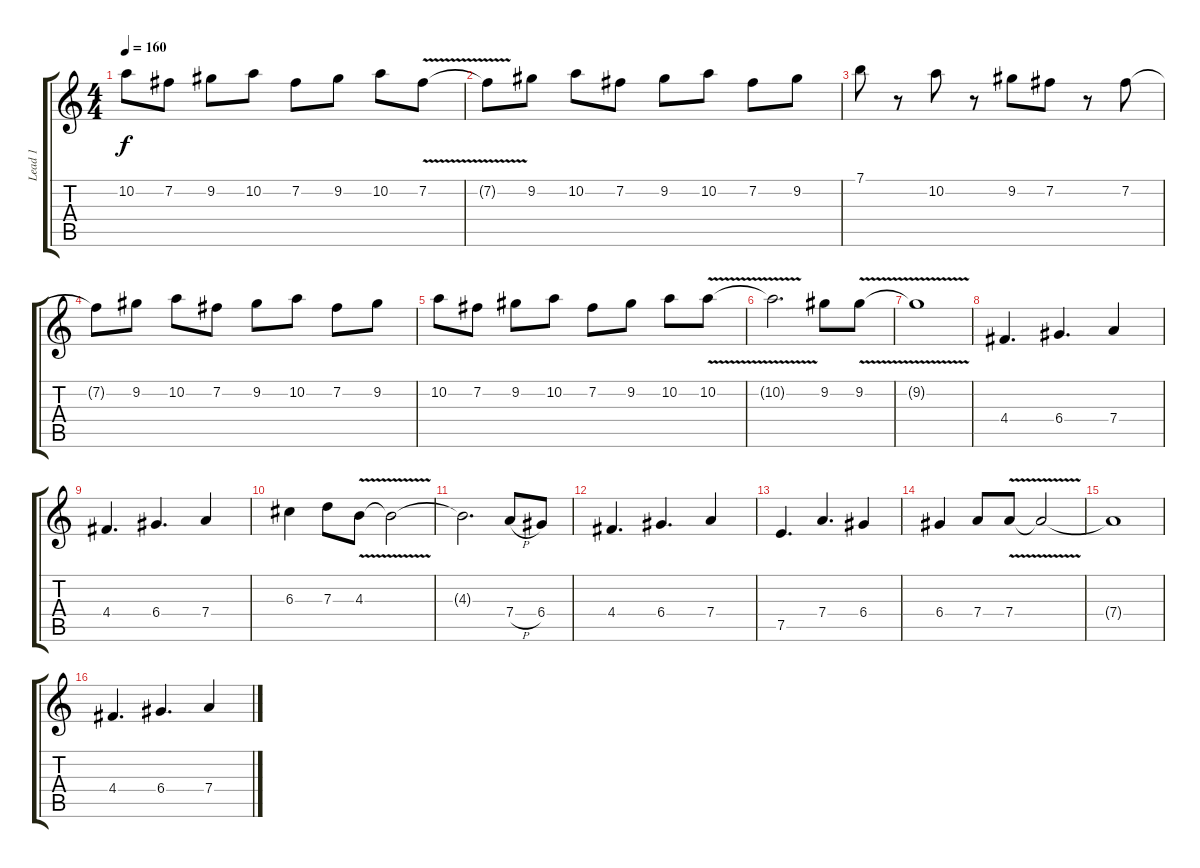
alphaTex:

\track ("Lead 1" "Lead 1") {instrument distortionguitar}
\staff {score tabs}
\tuning (E4 B3 G3 D3 A2 E2) {hide}
\ts (4 4)
\tempo 160
\clef g2
\ks c
10.2.8{dy f} 7.2.8 9.2.8 10.2.8 7.2.8 9.2.8 10.2.8 7.2{v}.8 |
7.2{t}.8 9.2.8 10.2.8 7.2.8 9.2.8 10.2.8 7.2.8 9.2.8 |
7.1.8 r.8 10.2.8 r.8 9.2.8 7.2.8 r.8 7.2.8 |
7.2{t}.8 9.2.8 10.2.8 7.2.8 9.2.8 10.2.8 7.2.8 9.2.8 |
10.2.8 7.2.8 9.2.8 10.2.8 7.2.8 9.2.8 10.2.8 10.2{v}.8 |
10.2{t}.2{d} 9.2.8 9.2{v}.8 |
9.2{t}.1 |
4.4.4{d} 6.4.4{d} 7.4.4 |
4.4.4{d} 6.4.4{d} 7.4.4 |
6.3.4 7.3.8 4.3{v}.8 4.3{t}.2 |
4.3{t}.2{d} 7.4{h}.8 6.4.8 |
4.4.4{d} 6.4.4{d} 7.4.4 |
7.5.4{d} 7.4.4{d} 6.4.4 |
6.4.4 7.4.8 7.4{v}.8 7.4{t}.2 |
7.4{t}.1 |
4.4.4{d} 6.4.4{d} 7.4.4
